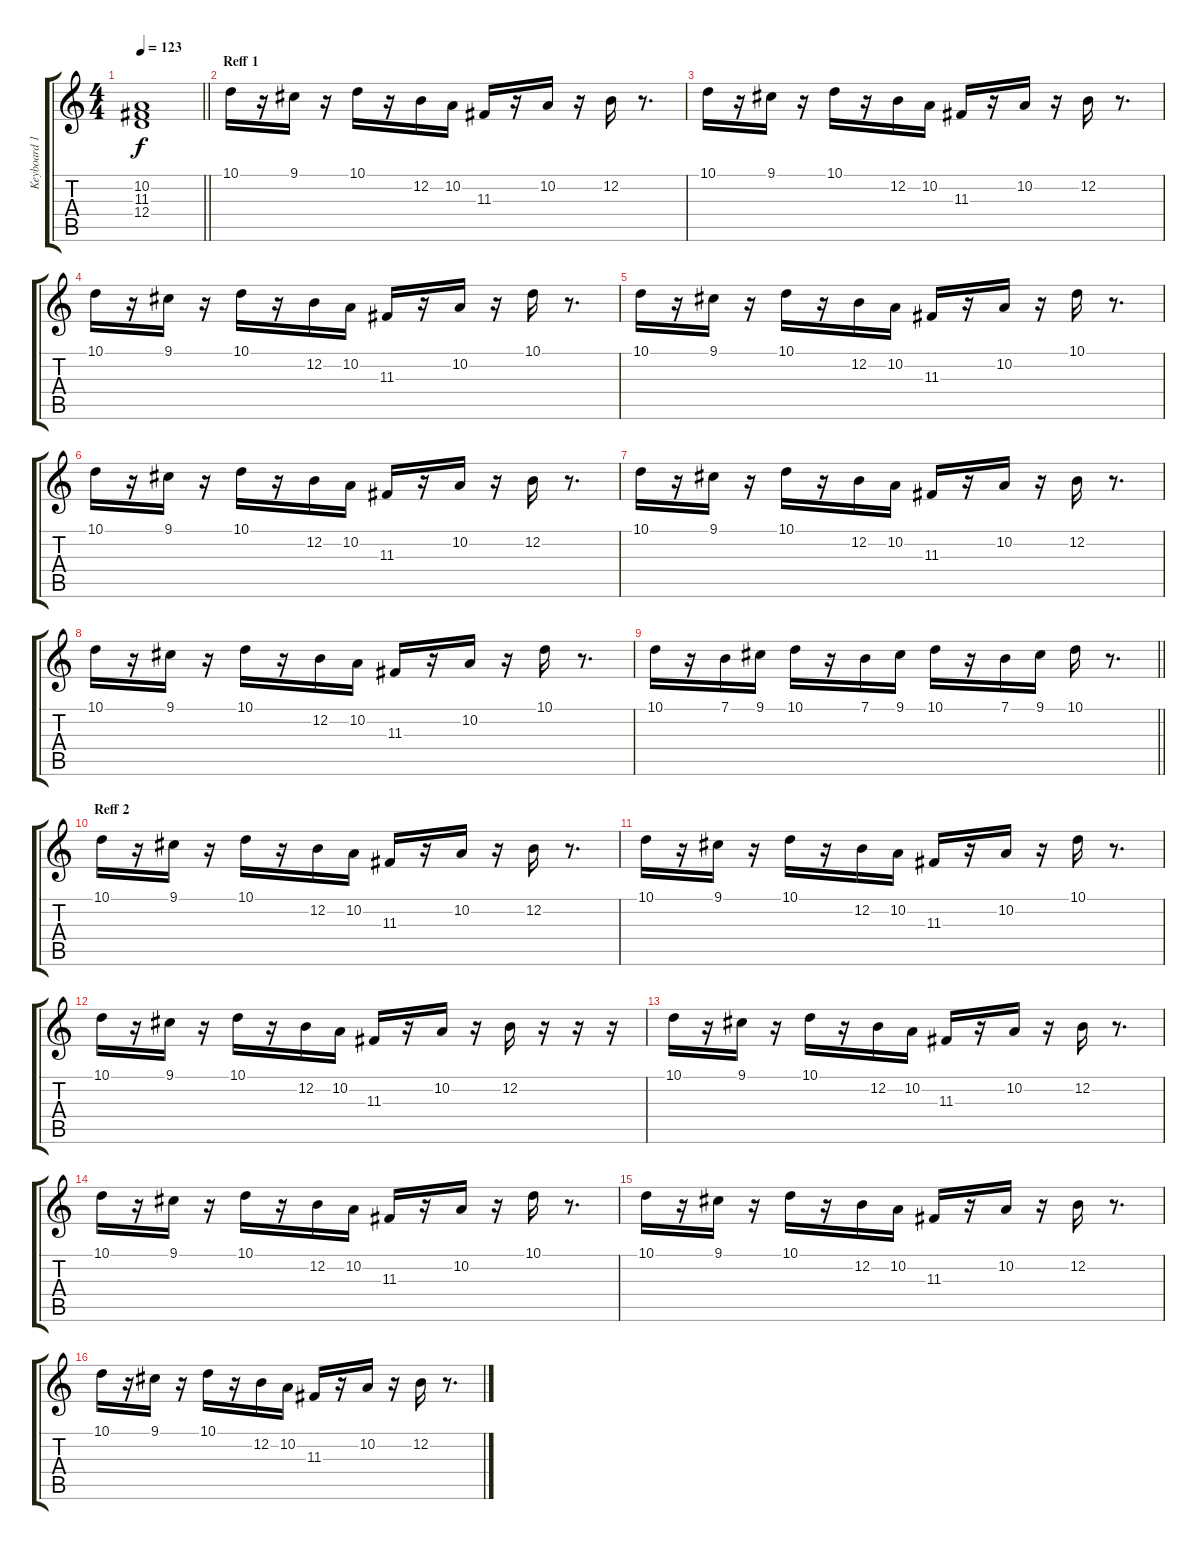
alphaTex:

\track ("Keyboard 1" "Keyboard 1") {instrument stringensemble1}
\staff {score tabs}
\tuning (E4 B3 G3 D3 A2 E2) {hide}
\ts (4 4)
\tempo 123
\clef g2
\barLineRight lightlight
\ks c
(10.2{t} 11.3{t} 12.4{t}).1{dy f} |
\section ("" "Reff 1")
10.1.16{volume 14} r.16 9.1.16 r.16 10.1.16 r.16 12.2.16 10.2.16 11.3.16 r.16 10.2.16 r.16 12.2.16 r.8{d} |
10.1.16 r.16 9.1.16 r.16 10.1.16 r.16 12.2.16 10.2.16 11.3.16 r.16 10.2.16 r.16 12.2.16 r.8{d} |
10.1.16 r.16 9.1.16 r.16 10.1.16 r.16 12.2.16 10.2.16 11.3.16 r.16 10.2.16 r.16 10.1.16 r.8{d} |
10.1.16 r.16 9.1.16 r.16 10.1.16 r.16 12.2.16 10.2.16 11.3.16 r.16 10.2.16 r.16 10.1.16 r.8{d} |
10.1.16 r.16 9.1.16 r.16 10.1.16 r.16 12.2.16 10.2.16 11.3.16 r.16 10.2.16 r.16 12.2.16 r.8{d} |
10.1.16 r.16 9.1.16 r.16 10.1.16 r.16 12.2.16 10.2.16 11.3.16 r.16 10.2.16 r.16 12.2.16 r.8{d} |
10.1.16 r.16 9.1.16 r.16 10.1.16 r.16 12.2.16 10.2.16 11.3.16 r.16 10.2.16 r.16 10.1.16 r.8{d} |
\barLineRight lightlight
10.1.16 r.16 7.1.16 9.1.16 10.1.16 r.16 7.1.16 9.1.16 10.1.16 r.16 7.1.16 9.1.16 10.1.16 r.8{d} |
\section ("" "Reff 2")
10.1.16 r.16 9.1.16 r.16 10.1.16 r.16 12.2.16 10.2.16 11.3.16 r.16 10.2.16 r.16 12.2.16 r.8{d} |
10.1.16 r.16 9.1.16 r.16 10.1.16 r.16 12.2.16 10.2.16 11.3.16 r.16 10.2.16 r.16 10.1.16 r.8{d} |
10.1.16 r.16 9.1.16 r.16 10.1.16 r.16 12.2.16 10.2.16 11.3.16 r.16 10.2.16 r.16 12.2.16 r.16 r.16 r.16 |
10.1.16 r.16 9.1.16 r.16 10.1.16 r.16 12.2.16 10.2.16 11.3.16 r.16 10.2.16 r.16 12.2.16 r.8{d} |
10.1.16 r.16 9.1.16 r.16 10.1.16 r.16 12.2.16 10.2.16 11.3.16 r.16 10.2.16 r.16 10.1.16 r.8{d} |
10.1.16 r.16 9.1.16 r.16 10.1.16 r.16 12.2.16 10.2.16 11.3.16 r.16 10.2.16 r.16 12.2.16 r.8{d} |
10.1.16 r.16 9.1.16 r.16 10.1.16 r.16 12.2.16 10.2.16 11.3.16 r.16 10.2.16 r.16 12.2.16 r.8{d}
